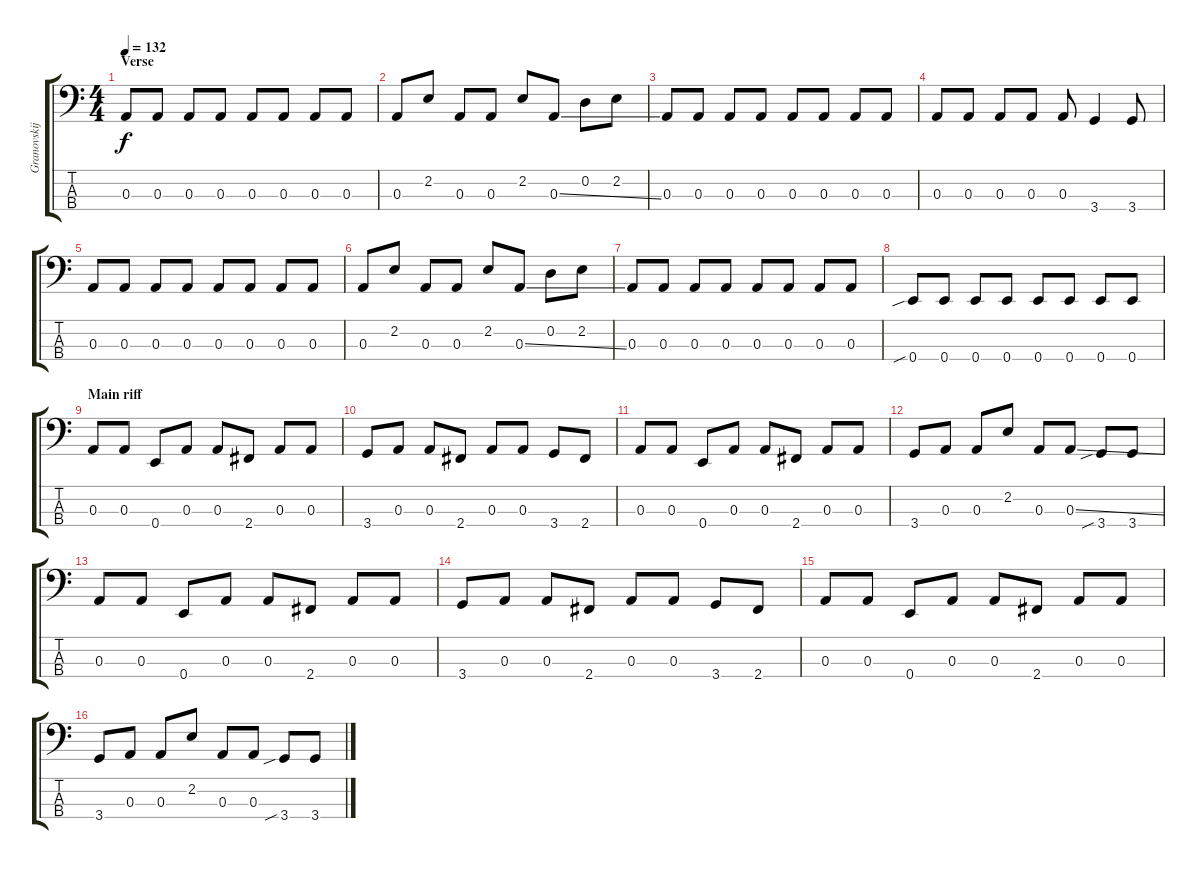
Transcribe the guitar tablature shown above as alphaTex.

\track ("Granovskij" "Granovskij") {instrument electricbassfinger}
\staff {score tabs}
\tuning (G2 D2 A1 E1) {hide}
\ts (4 4)
\section ("" "Verse")
\tempo 132
\clef f4
\ks c
0.3.8{dy f} 0.3.8 0.3.8 0.3.8 0.3.8 0.3.8 0.3.8 0.3.8 |
0.3.8 2.2.8 0.3.8 0.3.8 2.2.8 0.3{ss}.8 0.2.8 2.2.8 |
0.3.8 0.3.8 0.3.8 0.3.8 0.3.8 0.3.8 0.3.8 0.3.8 |
0.3.8 0.3.8 0.3.8 0.3.8 0.3.8 3.4.4 3.4.8 |
0.3.8 0.3.8 0.3.8 0.3.8 0.3.8 0.3.8 0.3.8 0.3.8 |
0.3.8 2.2.8 0.3.8 0.3.8 2.2.8 0.3{ss}.8 0.2.8 2.2.8 |
0.3.8 0.3.8 0.3.8 0.3.8 0.3.8 0.3.8 0.3.8 0.3.8 |
0.4{sib}.8 0.4.8 0.4.8 0.4.8 0.4.8 0.4.8 0.4.8 0.4.8 |
\section ("" "Main riff")
0.3.8 0.3.8 0.4.8 0.3.8 0.3.8 2.4.8 0.3.8 0.3.8 |
3.4.8 0.3.8 0.3.8 2.4.8 0.3.8 0.3.8 3.4.8 2.4.8 |
0.3.8 0.3.8 0.4.8 0.3.8 0.3.8 2.4.8 0.3.8 0.3.8 |
3.4.8 0.3.8 0.3.8 2.2.8 0.3.8 0.3{ss}.8 3.4{sib}.8 3.4.8 |
0.3.8 0.3.8 0.4.8 0.3.8 0.3.8 2.4.8 0.3.8 0.3.8 |
3.4.8 0.3.8 0.3.8 2.4.8 0.3.8 0.3.8 3.4.8 2.4.8 |
0.3.8 0.3.8 0.4.8 0.3.8 0.3.8 2.4.8 0.3.8 0.3.8 |
3.4.8 0.3.8 0.3.8 2.2.8 0.3.8 0.3{ss}.8 3.4{sib}.8 3.4.8
